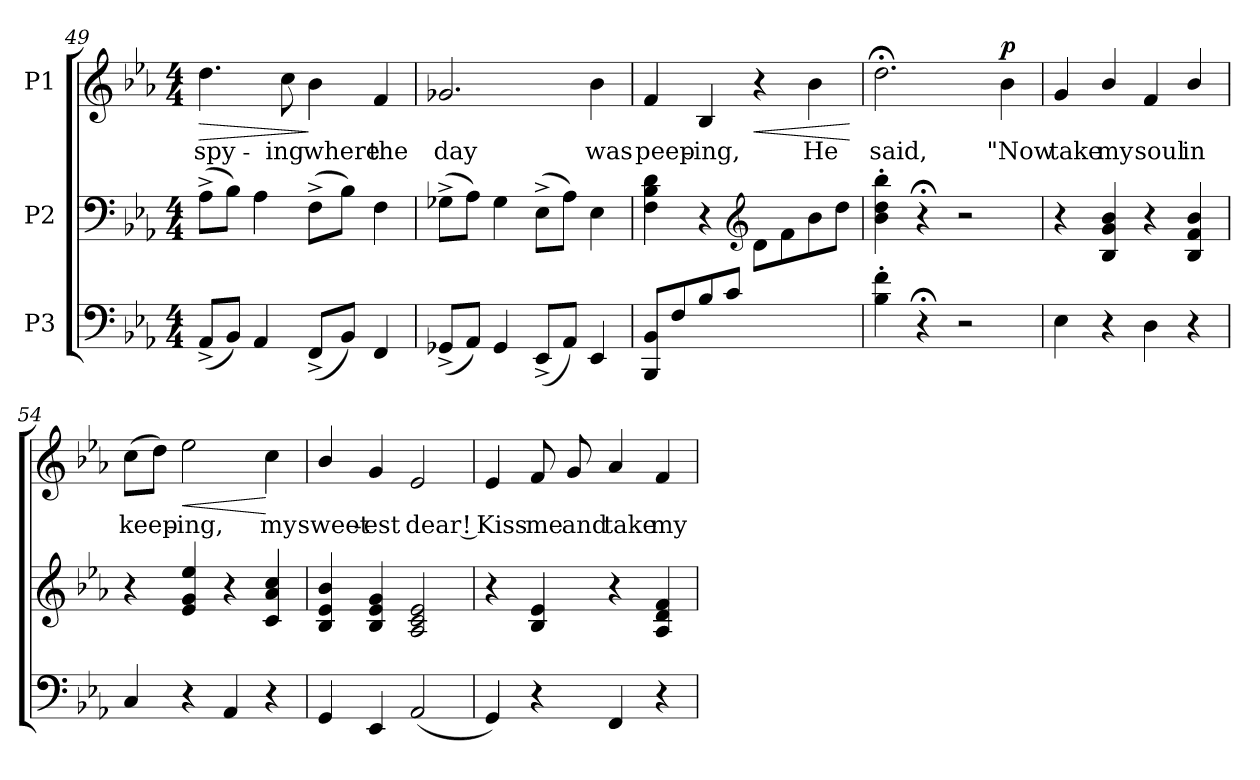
**kern	**kern	**kern	**text	**dynam
*part3	*part2	*part1	*part1	*part1
*staff3	*staff2	*staff1	*staff1	*staff1
*I"P3	*I"P2	*I"P1	*	*
*clefF4	*clefF4	*clefG2	*	*
*k[b-e-a-]	*k[b-e-a-]	*k[b-e-a-]	*	*
*E-:	*E-:	*E-:	*	*
*M4/4	*M4/4	*M4/4	*	*
=49	=49	=49	=49	=49
!	!	!	!LO:LY:b:color=#000000	!LO:HP:b
(8AA-^i/L	(8A-^i\L	4.ddi\	spy-	>
8BB-i/J)	8B-i\J)	.	.	.
4AA-i/	4A-i\	.	.	.
!	!	!	!LO:LY:b:color=#000000	!
.	.	8cci\	-ing	.
!	!	!	!LO:LY:b:color=#000000	!
(8FF^i/L	(8F^i\L	4b-i\	where	]
8BB-i/J)	8B-i\J)	.	.	.
!	!	!	!LO:LY:b:color=#000000	!
4FFi/	4Fi\	4fi/	the	.
=50	=50	=50	=50	=50
!	!	!	!LO:LY:b:color=#000000	!
(8GG-X^i/L	(8G-X^i\L	2.g-Xi/	day	.
8AA-i/J)	8A-i\J)	.	.	.
4GG-i/	4G-i\	.	.	.
(8EE-^i/L	(8E-^i\L	.	.	.
8AA-i/J)	8A-i\J)	.	.	.
!	!	!	!LO:LY:b:color=#000000	!
4EE-i/	4E-i\	4b-i\	was	.
=51	=51	=51	=51	=51
!	!	!	!LO:LY:b:color=#000000	!
(8BBB-i/ 8BB-iL	4Fi\ 4B-i 4di	4fi/	peep-	.
8Fi/	.	.	.	.
!	!	!	!LO:LY:b:color=#000000	!
8B-i/	4r	4B-i/	-ing,	.
8ci/J	.	.	.	.
*	*clefG2	*	*	*
!	!	!	!	!LO:HP:b
2ryy)	8di\L	4r	.	<
.	8fi\	.	.	.
!	!	!	!LO:LY:b:color=#000000	!
.	8b-i\	4b-i\	He	.
.	8ddi\J	.	.	.
.	.	.	.	[
=52	=52	=52	=52	=52
!	!	!	!LO:LY:b:color=#000000	!
4B-i\' 4fi'	4b-i\' 4ddi' 4bb-i'	2.dd;i\	said,	.
4r;	4r;	.	.	.
2r	2r	.	.	.
!	!	!	!LO:LY:b:color=#000000	!
.	.	4b-i\	"Now	p
!!LO:PB:g=z
=53	=53	=53	=53	=53
!	!	!	!LO:LY:b:color=#000000	!
4E-i\	4r	4gi/	take	.
!	!	!	!LO:LY:b:color=#000000	!
4r	4B-i/ 4gi 4b-i	4b-i/	my	.
!	!	!	!LO:LY:b:color=#000000	!
4Di\	4r	4fi/	soul	.
!	!	!	!LO:LY:b:color=#000000	!
4r	4B-i/ 4fi 4b-i	4b-i/	in	.
=54	=54	=54	=54	=54
!	!	!	!LO:LY:b:color=#000000	!
4Ci/	4r	(8cci\L	keep-	.
.	.	8ddi\J)	.	.
!	!	!	!LO:LY:b:color=#000000	!LO:HP:b
4r	4e-i/ 4gi 4ee-i	2ee-i\	-ing,	<
4AA-i/	4r	.	.	.
!	!	!	!LO:LY:b:color=#000000	!
4r	4ci/ 4a-i 4cci	4cci\	my	[
=55	=55	=55	=55	=55
!	!	!	!LO:LY:b:color=#000000	!
4GGi/	4B-i/ 4e-i 4b-i	4b-i/	sweet-	.
!	!	!	!LO:LY:b:color=#000000	!
4EE-i/	4B-i/ 4e-i 4gi	4gi/	-est	.
!	!	!	!LO:LY:b:color=#000000	!
(2AA-i/	2A-i/ 2ci 2e-i	2e-i/	dear !	.
=56	=56	=56	=56	=56
!	!	!	!LO:LY:b:color=#000000	!
4GGi/)	4r	4e-i/	Kiss	.
!	!	!	!LO:LY:b:color=#000000	!
4r	4B-i/ 4e-i	8fi/	me	.
!	!	!	!LO:LY:b:color=#000000	!
.	.	8gi/	and	.
!	!	!	!LO:LY:b:color=#000000	!
4FFi/	4r	4a-i/	take	.
!	!	!	!LO:LY:b:color=#000000	!
4r	4A-i/ 4di 4fi	4fi/	my	.
=	=	=	=	=
*-	*-	*-	*-	*-
